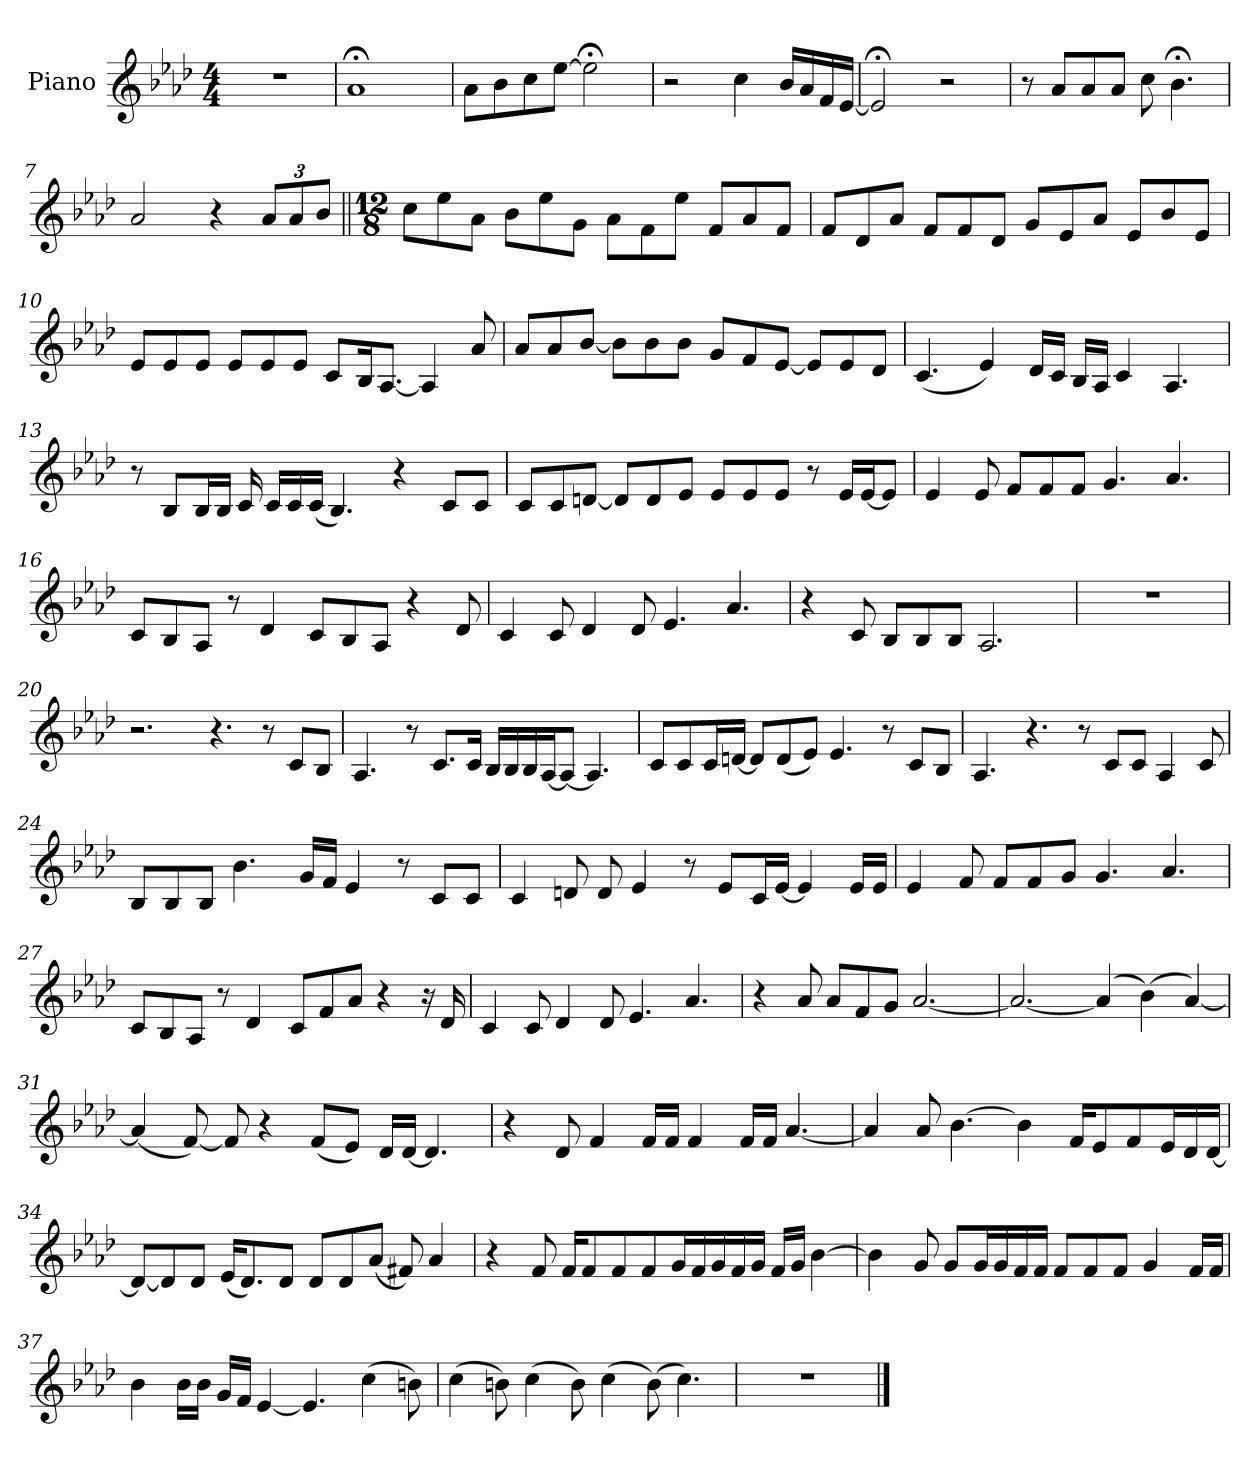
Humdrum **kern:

**kern
*part1
*staff1
*I"Piano
*I'Pno.
*clefG2
*k[b-e-a-d-]
*M4/4
*MM80
=1
1r
=2
1a-;<
=3
8a-L
8b-
8cc
[8ee-J
2ee-;<]
=4
2r
4cc
16b-LL
16a-
16f
[16e-JJ
=5
2e-;<]
2r
=6
8r
8a-L
8a-
8a-J
8cc
4.b-;<
=7
2a-
4r
*Xbrackettup
12a-!L
12a-!
12b-!J
=8||
*M12/8
*MM120
8cc!L
8ee-!
8a-!J
8b-!L
8ee-!
8g!J
8a-!L
8f!
8ee-!J
8f!L
8a-!
8f!J
=9
8f!L
8d-!
8a-!J
8f!L
8f!
8d-!J
8g!L
8e-!
8a-!J
8e-!L
8b-!
8e-J
=10
8e-L
8e-
8e-J
8e-L
8e-
8e-J
8cL
16B-K
[8.A-J
4A-]
8a-
=11
8a-L
8a-
[8b-J
8b-L]
8b-
8b-J
8gL
8f
[8e-J
8e-L]
8e-
8d-J
=12
(4.c
4e-)
16d-LL
16cJJ
16B-LL
16A-JJ
4c
4.A-
=13
8r
8B-L
16B-L
16B-JJ
16c
16cLL
16c
(16cJJ
4.B-)
4r
8cL
8cJ
=14
8cL
8c
[8dnJ
8dL]
8d
8e-J
8e-L
8e-
8e-J
8r
16e-LL
[16e-J
8e-J]
=15
4e-
8e-
8fL
8f
8fJ
4.g
4.a-
=16
8cL
8B-
8A-J
8r
4d-
8cL
8B-
8A-J
4r
8d-
=17
4c
8c
4d-
8d-
4.e-
4.a-
=18
4r
8c
8B-L
8B-
8B-J
2.A-
=19
1.r
=20
2.r
4.r
8r
8cL
8B-J
=21
4.A-
8r
8.cL
16cJk
16B-LL
16B-
16B-
[16A-J
8A-J_
4.A-]
=22
8cL
8c
16cL
[16dnJJ
8dL]
(8d
8e-J)
4.e-
8r
8cL
8B-J
=23
4.A-
4.r
8r
8cL
8cJ
4A-
8c
=24
8B-L
8B-
8B-J
4.b-
16gLL
16fJJ
4e-
8r
8cL
8cJ
=25
4c
8dn
8d
4e-
8r
8e-L
16cL
[16e-JJ
4e-]
16e-LL
16e-JJ
=26
4e-
8f
8fL
8f
8gJ
4.g
4.a-
=27
8cL
8B-
8A-J
8r
4d-
8cL
8f
8a-J
4r
16r
16d-
=28
4c
8c
4d-
8d-
4.e-
4.a-
=29
4r
8a-
8a-L
8f
8gJ
[2.a-
=30
2.a-_
(4a-]
(4b-)
[4a-)
=31
(4a-]
[8f)
8f]
4r
(8fL
8e-J)
16d-LL
[16d-JJ
4.d-]
=32
4r
8d-
4f
16fLL
16fJJ
4f
16fLL
16fJJ
[4.a-
=33
4a-]
8a-
[4.b-
4b-]
16fKL
8e-
8f
16e-L
16d-
[16d-JJ
=34
8d-L_
8d-]
8d-J
(<16e-KL
8.d-)
8d-J
8d-L
8d-
(8a-J
8f#X)
4a-
=35
4r
8f
16fKL
8f
8f
8f
16gL
16f
16g
16f
16gJJ
16fLL
16gJJ
[4b-
=36
4b-]
8g
8gL
16gL
16g
16f
16fJJ
8fL
8f
8fJ
4g
16fLL
16fJJ
=37
4b-
16b-LL
16b-JJ
16gLL
16fJJ
[4e-
4.e-]
(>4cc
8bn)
=38
(>4cc
8bn)
(>4cc
8b)
(>4cc
(8b)
4.cc)
=39
1.r
==
*-
